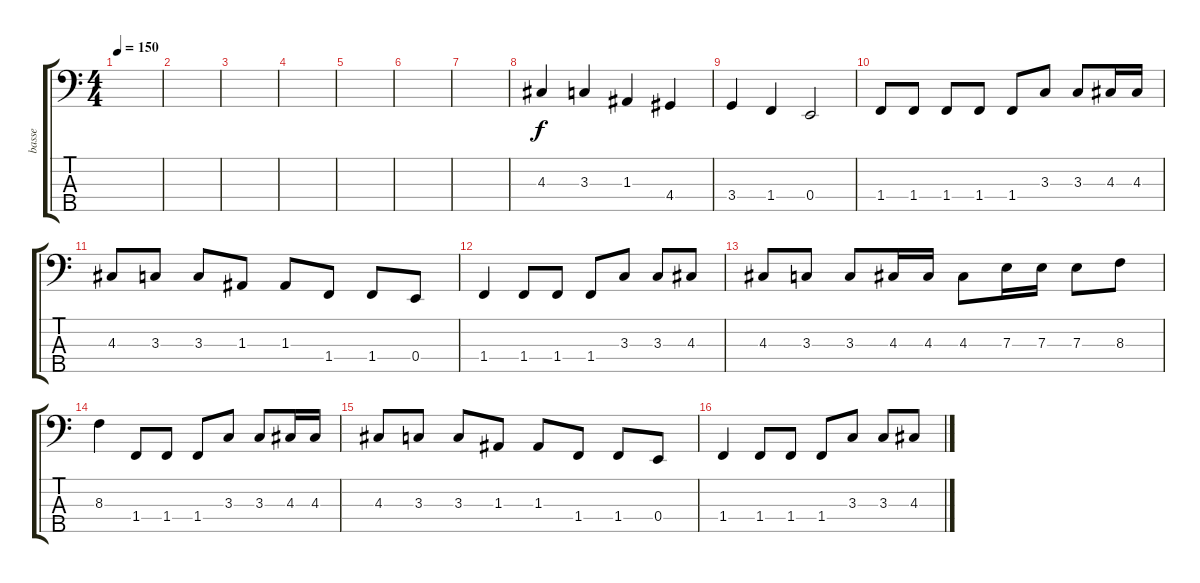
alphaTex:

\track ("basse" "basse") {instrument electricbassfinger}
\staff {score tabs}
\tuning (G2 D2 A1 E1 B0) {hide}
\ts (4 4)
\tempo 150
\clef f4
\ks c
|
|
|
|
|
|
|
4.3.4 3.3.4 1.3.4 4.4.4 |
3.4.4 1.4.4 0.4.2 |
1.4.8 1.4.8 1.4.8 1.4.8 1.4.8 3.3.8 3.3.8 4.3.16 4.3.16 |
4.3.8 3.3.8 3.3.8 1.3.8 1.3.8 1.4.8 1.4.8 0.4.8 |
1.4.4 1.4.8 1.4.8 1.4.8 3.3.8 3.3.8 4.3.8 |
4.3.8 3.3.8 3.3.8 4.3.16 4.3.16 4.3.8 7.3.16 7.3.16 7.3.8 8.3.8 |
8.3.4 1.4.8 1.4.8 1.4.8 3.3.8 3.3.8 4.3.16 4.3.16 |
4.3.8 3.3.8 3.3.8 1.3.8 1.3.8 1.4.8 1.4.8 0.4.8 |
1.4.4 1.4.8 1.4.8 1.4.8 3.3.8 3.3.8 4.3.8
